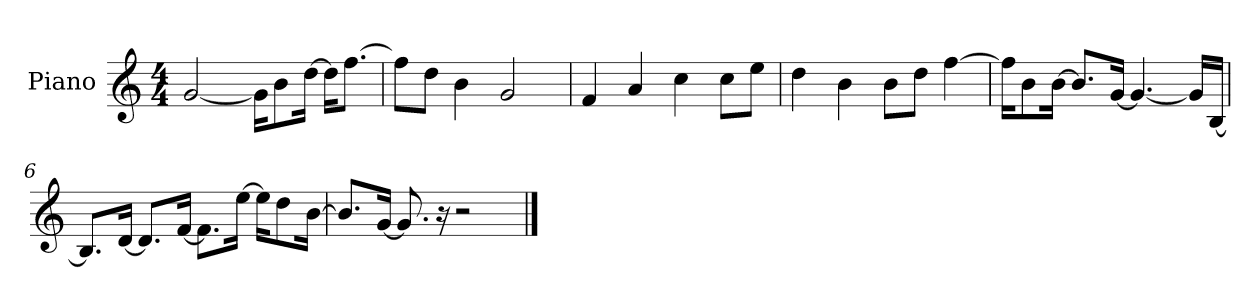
**kern
*part1
*staff1
*I"Piano
*I'P-no
*clefG2
*k[]
*M4/4
*MM90
=1
[2g/
16g\KL]
8b\
[16dd\Jk
16dd\KL]
[8.ff\J
=2
8ff\L]
8dd\J
4b\
2g/
=3
4f/
4a/
4cc\
8cc\L
8ee\J
=4
4dd\
4b\
8b\L
8dd\J
[4ff\
=5
16ff\KL]
8b\
[16b\Jk
8.b/L]
[16g/Jk
4.g/_
16g/LL]
[16B/JJ
!!LO:LB:g=z
=6
8.B/L]
[16d/Jk
8.d/L]
[16f/Jk
8.f\L]
[16ee\Jk
16ee\KL]
8dd\
[16b\Jk
=7
8.b/L]
[16g/Jk
8.g/]
16r
2r
==
*-
